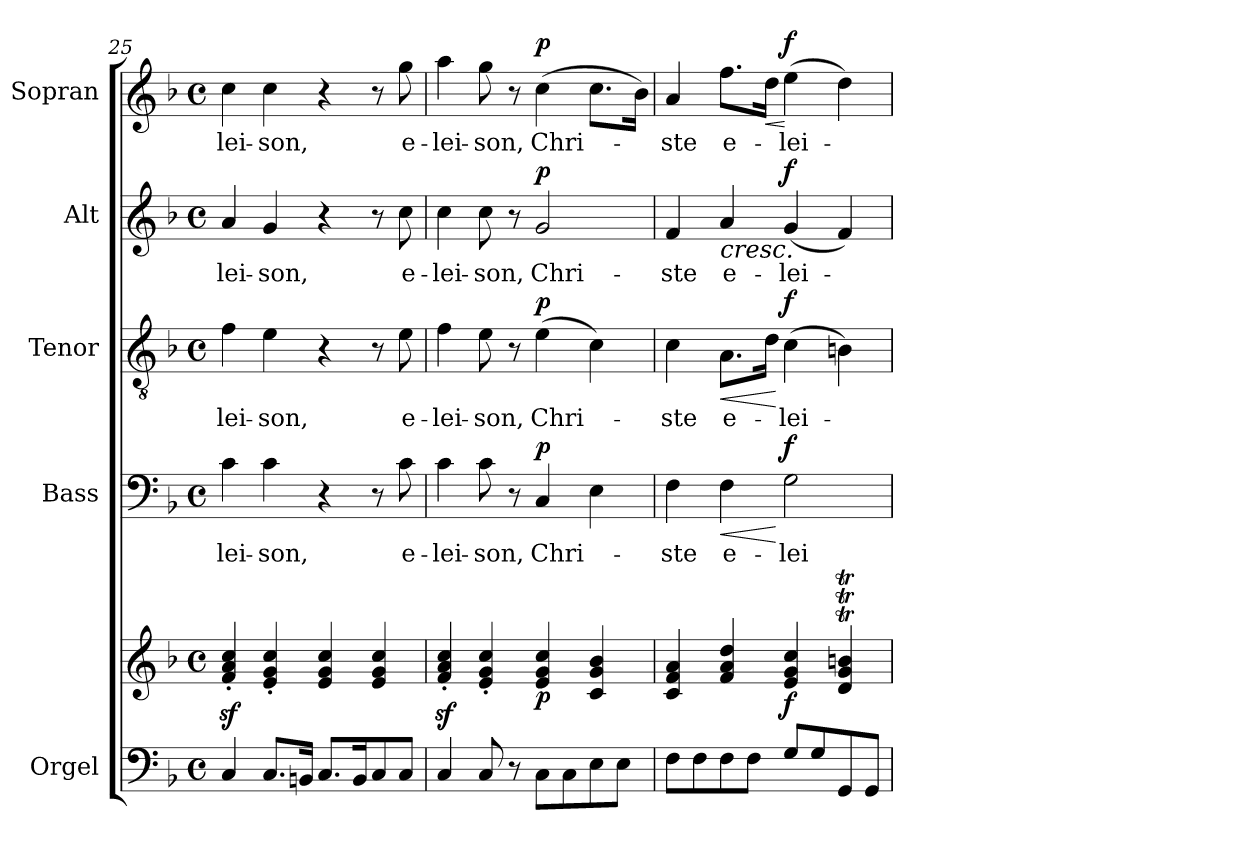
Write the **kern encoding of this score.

**kern	**kern	**dynam	**kern	**text	**dynam	**kern	**text	**dynam	**kern	**text	**dynam	**kern	**text	**dynam
*part5	*part5	*part5	*part4	*part4	*part4	*part3	*part3	*part3	*part2	*part2	*part2	*part1	*part1	*part1
*staff6	*staff5	*staff5/6	*staff4	*staff4	*staff4	*staff3	*staff3	*staff3	*staff2	*staff2	*staff2	*staff1	*staff1	*staff1
*I"Orgel	*	*	*I"Bass	*	*	*I"Tenor	*	*	*I"Alt	*	*	*I"Sopran	*	*
*I'Org.	*	*	*I'B.	*	*	*I'T.	*	*	*I'A.	*	*	*I'S.	*	*
*clefF4	*clefG2	*	*clefF4	*	*	*clefGv2	*	*	*clefG2	*	*	*clefG2	*	*
*k[b-]	*k[b-]	*	*k[b-]	*	*	*k[b-]	*	*	*k[b-]	*	*	*k[b-]	*	*
*F:	*F:	*	*F:	*	*	*F:	*	*	*F:	*	*	*F:	*	*
*M4/4	*M4/4	*	*M4/4	*	*	*M4/4	*	*	*M4/4	*	*	*M4/4	*	*
*met(c)	*met(c)	*	*met(c)	*	*	*met(c)	*	*	*met(c)	*	*	*met(c)	*	*
=25	=25	=25	=25	=25	=25	=25	=25	=25	=25	=25	=25	=25	=25	=25
!	!	!	!	!LO:LY:b	!	!	!LO:LY:b	!	!	!LO:LY:b	!	!	!LO:LY:b	!
4C/	4f/z<'< 4a/z<'< 4cc/z<'<	.	4c\	-lei-	.	4f\	-lei-	.	4a/	-lei-	.	4cc\	-lei-	.
!	!	!	!	!LO:LY:b	!	!	!LO:LY:b	!	!	!LO:LY:b	!	!	!LO:LY:b	!
8.C/L	4e/'< 4g/'< 4cc/'<	.	4c\	-son,	.	4e\	-son,	.	4g/	-son,	.	4cc\	-son,	.
16BBn/Jk	.	.	.	.	.	.	.	.	.	.	.	.	.	.
8.C/L	4e/ 4g/ 4cc/	.	4r	.	.	4r	.	.	4r	.	.	4r	.	.
16BB/k	.	.	.	.	.	.	.	.	.	.	.	.	.	.
8C/	4e/ 4g/ 4cc/	.	8r	.	.	8r	.	.	8r	.	.	8r	.	.
!	!	!	!	!LO:LY:b	!	!	!LO:LY:b	!	!	!LO:LY:b	!	!	!LO:LY:b	!
8C/J	.	.	8c\	e-	.	8e\	e-	.	8cc\	e-	.	8gg\	e-	.
!!LO:LB:g=z
=26	=26	=26	=26	=26	=26	=26	=26	=26	=26	=26	=26	=26	=26	=26
!	!	!	!	!LO:LY:b	!	!	!LO:LY:b	!	!	!LO:LY:b	!	!	!LO:LY:b	!
4C/	4f/z<'< 4a/z<'< 4cc/z<'<	.	4c\	-lei-	.	4f\	-lei-	.	4cc\	-lei-	.	4aa\	-lei-	.
!	!	!	!	!LO:LY:b	!	!	!LO:LY:b	!	!	!LO:LY:b	!	!	!LO:LY:b	!
8C/	4e/'< 4g/'< 4cc/'<	.	8c\	-son,	.	8e\	-son,	.	8cc\	-son,	.	8gg\	-son,	.
8r	.	.	8r	.	.	8r	.	.	8r	.	.	8r	.	.
!	!	!LO:DY:b	!	!LO:LY:b	!LO:DY:a	!	!LO:LY:b	!LO:DY:a	!	!LO:LY:b	!LO:DY:a	!	!LO:LY:b	!LO:DY:a
8C\L	4e/ 4g/ 4cc/	p	4C/	Chri-	p	(>4e\	Chri-	p	2g/	Chri-	p	(>4cc\	Chri-	p
8C\	.	.	.	.	.	.	.	.	.	.	.	.	.	.
8E\	4c/ 4g/ 4b-/	.	4E\	.	.	4c\)	.	.	.	.	.	8.cc\L	.	.
8E\J	.	.	.	.	.	.	.	.	.	.	.	.	.	.
.	.	.	.	.	.	.	.	.	.	.	.	16b-\Jk)	.	.
=27	=27	=27	=27	=27	=27	=27	=27	=27	=27	=27	=27	=27	=27	=27
!	!	!	!	!LO:LY:b	!	!	!LO:LY:b	!	!	!LO:LY:b	!	!	!LO:LY:b	!
8F\L	4c/ 4f/ 4a/	.	4F\	-ste	.	4c\	-ste	.	4f/	-ste	.	4a/	-ste	.
8F\	.	.	.	.	.	.	.	.	.	.	.	.	.	.
!	!	!	!	!LO:LY:b	!LO:HP:b	!	!LO:LY:b	!LO:HP:b	!	!LO:LY:b	!LO:HP:b	!	!LO:LY:b	!
8F\	4f/ 4a/ 4dd/	.	4F\	e-	<	8.A\L	e-	<	4a/	e-	<	8.ff\L	e-	.
8F\J	.	.	.	.	.	.	.	.	.	.	.	.	.	.
!	!	!	!	!	!	!	!	!	!	!	!	!	!	!LO:HP:b
.	.	.	.	.	.	16d\Jk	.	.	.	.	.	16dd\Jk	.	<
!	!	!LO:DY:b	!	!LO:LY:b	!LO:DY:n=1:a	!	!LO:LY:b	!LO:DY:n=1:a	!	!LO:LY:b	!LO:DY:a	!	!LO:LY:b	!LO:DY:n=1:a
8G/L	4e/ 4g/ 4cc/	f	2G\	-lei-	[ f	(>4c\	-lei-	[ f	(<4g/	-lei-	f	(>4ee\	-lei-	[ f
8G/	.	.	.	.	.	.	.	.	.	.	.	.	.	.
8GG/	4d/T 4g/T 4bn/T	.	.	.	.	4Bn\)	.	.	4f/)	.	[	4dd\)	.	.
8GG/J	.	.	.	.	.	.	.	.	.	.	.	.	.	.
=	=	=	=	=	=	=	=	=	=	=	=	=	=	=
*-	*-	*-	*-	*-	*-	*-	*-	*-	*-	*-	*-	*-	*-	*-
